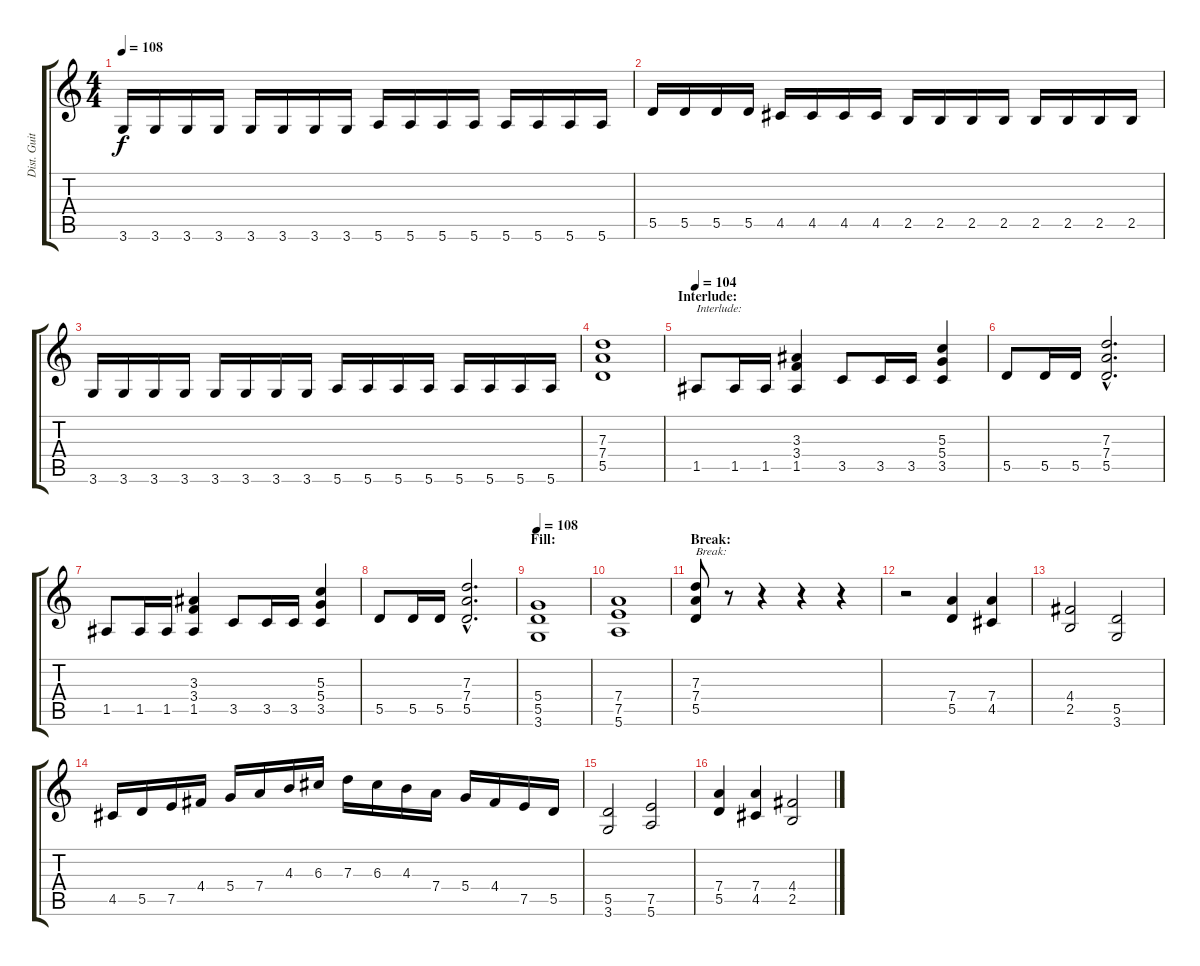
\track ("Dist. Guitar 2" "Dist. Guit") {instrument distortionguitar}
\staff {score tabs}
\tuning (E4 B3 G3 D3 A2 E2) {hide}
\ts (4 4)
\tempo 108
\clef g2
\ks c
3.6.16{dy f} 3.6.16 3.6.16 3.6.16 3.6.16 3.6.16 3.6.16 3.6.16 5.6.16 5.6.16 5.6.16 5.6.16 5.6.16 5.6.16 5.6.16 5.6.16 |
5.5.16 5.5.16 5.5.16 5.5.16 4.5.16 4.5.16 4.5.16 4.5.16 2.5.16 2.5.16 2.5.16 2.5.16 2.5.16 2.5.16 2.5.16 2.5.16 |
3.6.16 3.6.16 3.6.16 3.6.16 3.6.16 3.6.16 3.6.16 3.6.16 5.6.16 5.6.16 5.6.16 5.6.16 5.6.16 5.6.16 5.6.16 5.6.16 |
(7.3 7.4 5.5).1 |
\section ("" "Interlude:")
\tempo 104
1.5.8{txt "Interlude:"} 1.5.16 1.5.16 (3.3 3.4 1.5).4 3.5.8 3.5.16 3.5.16 (5.3 5.4 3.5).4 |
5.5.8 5.5.16 5.5.16 (7.3{hac} 7.4{hac} 5.5{hac}).2{d} |
1.5.8 1.5.16 1.5.16 (3.3 3.4 1.5).4 3.5.8 3.5.16 3.5.16 (5.3 5.4 3.5).4 |
5.5.8 5.5.16 5.5.16 (7.3{hac} 7.4{hac} 5.5{hac}).2{d} |
\section ("" "Fill:")
\tempo 108
(5.4 5.5 3.6).1 |
(7.4 7.5 5.6).1 |
\section ("" "Break:")
(7.3 7.4 5.5).8{txt "Break:"} r.8 r.4 r.4 r.4 |
r.2 (7.4 5.5).4 (7.4 4.5).4 |
(4.4 2.5).2 (5.5 3.6).2 |
4.5.16 5.5.16 7.5.16 4.4.16 5.4.16 7.4.16 4.3.16 6.3.16 7.3.16 6.3.16 4.3.16 7.4.16 5.4.16 4.4.16 7.5.16 5.5.16 |
(5.5 3.6).2 (7.5 5.6).2 |
(7.4 5.5).4 (7.4 4.5).4 (4.4 2.5).2
